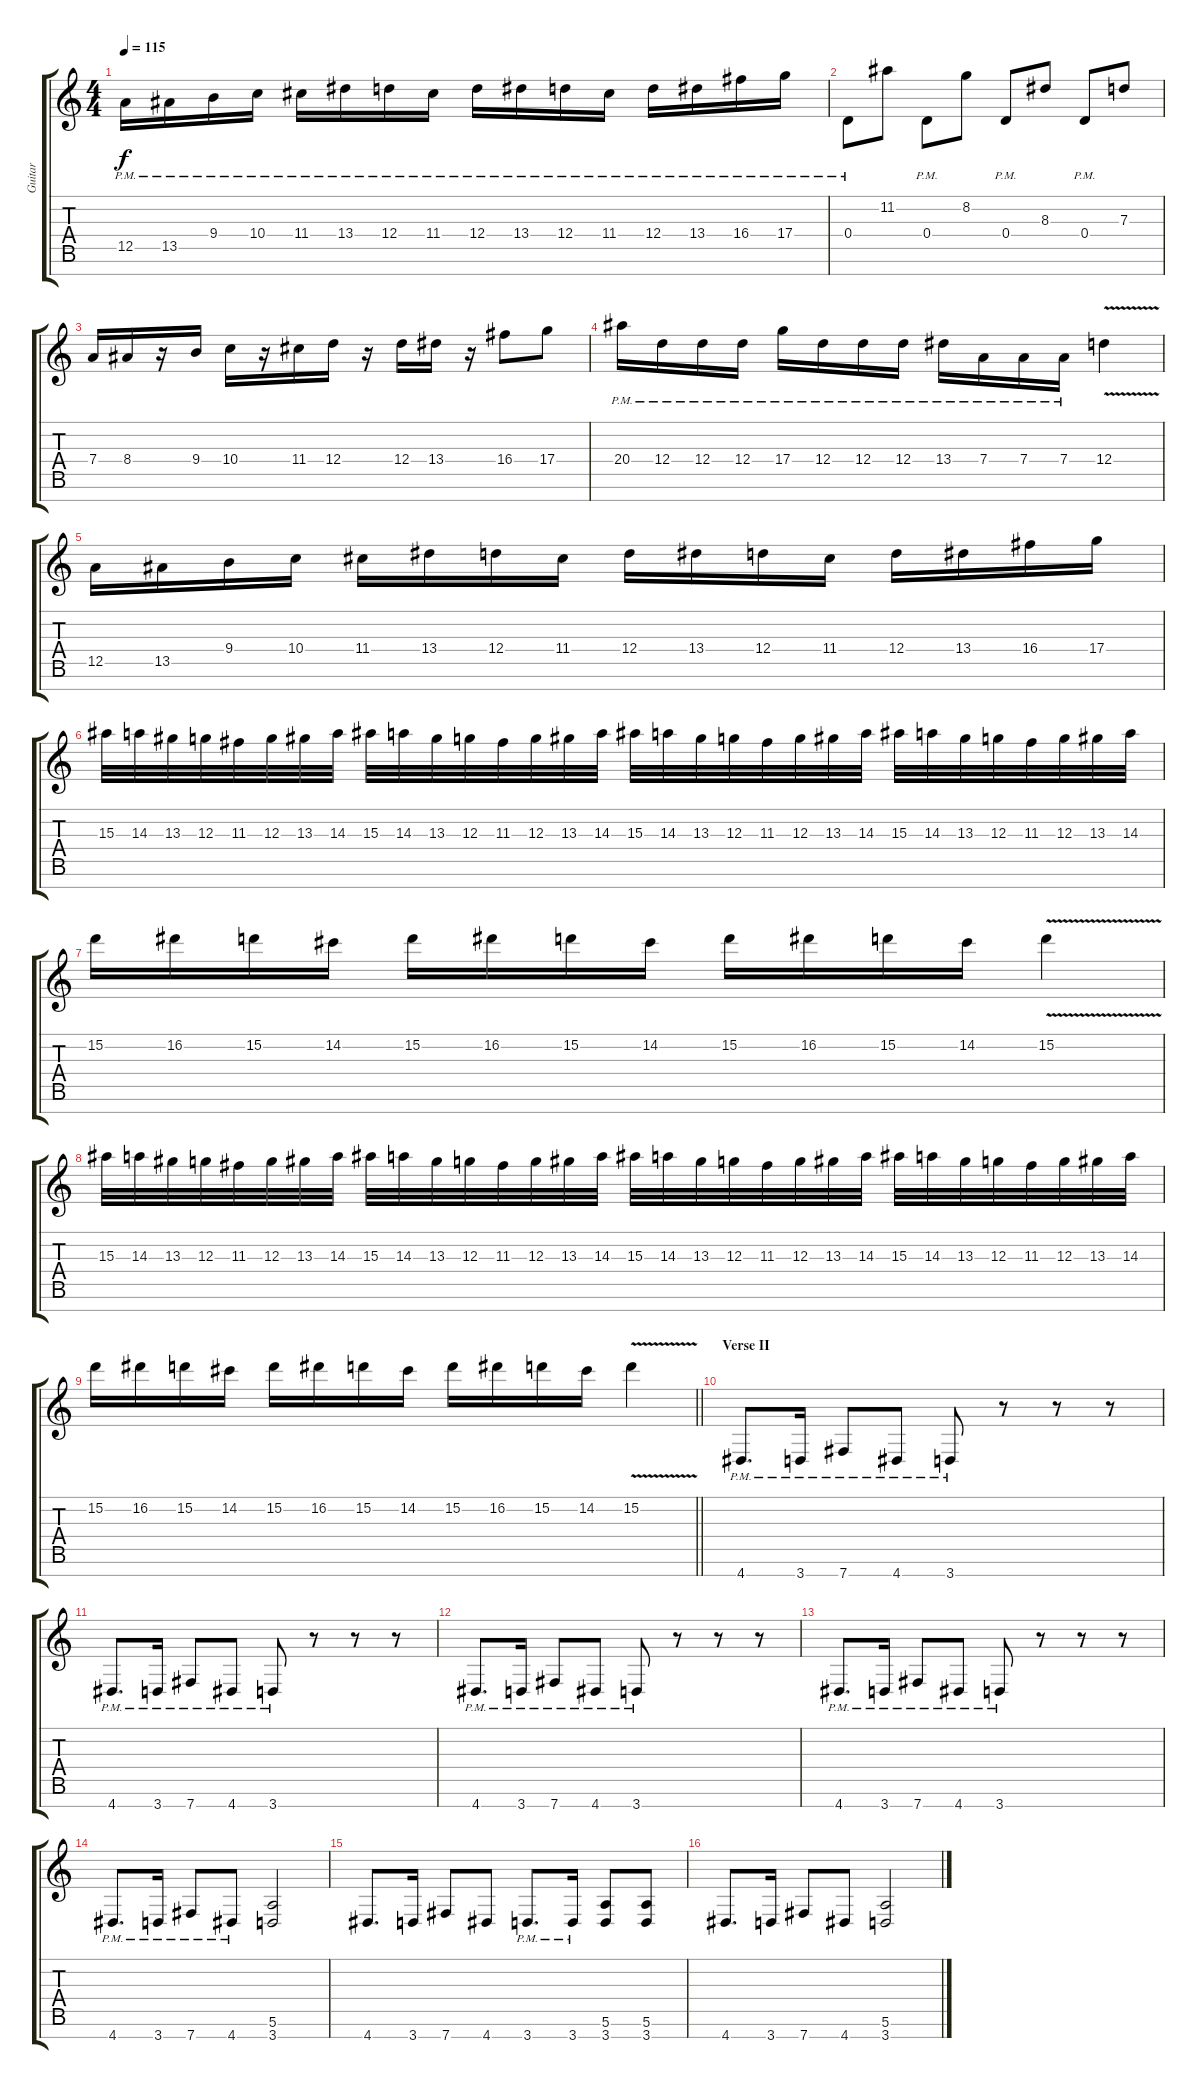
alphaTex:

\track ("Guitar" "Guitar") {instrument distortionguitar}
\staff {score tabs}
\tuning (E4 B3 G3 D3 A2 E2 B1) {hide}
\ts (4 4)
\tempo 115
\clef g2
\ks c
12.5{pm}.16{dy f} 13.5{pm}.16 9.4{pm}.16 10.4{pm}.16 11.4{pm}.16 13.4{pm}.16 12.4{pm}.16 11.4{pm}.16 12.4{pm}.16 13.4{pm}.16 12.4{pm}.16 11.4{pm}.16 12.4{pm}.16 13.4{pm}.16 16.4{pm}.16 17.4{pm}.16 |
0.4{pm}.8 11.2.8 0.4{pm}.8 8.2.8 0.4{pm}.8 8.3.8 0.4{pm}.8 7.3.8 |
7.4.16 8.4.16 r.16 9.4.16 10.4.16 r.16 11.4.16 12.4.16 r.16 12.4.16 13.4.16 r.16 16.4.8 17.4.8 |
20.4{pm}.16 12.4{pm}.16 12.4{pm}.16 12.4{pm}.16 17.4{pm}.16 12.4{pm}.16 12.4{pm}.16 12.4{pm}.16 13.4{pm}.16 7.4{pm}.16 7.4{pm}.16 7.4{pm}.16 12.4{v}.4 |
12.5.16 13.5.16 9.4.16 10.4.16 11.4.16 13.4.16 12.4.16 11.4.16 12.4.16 13.4.16 12.4.16 11.4.16 12.4.16 13.4.16 16.4.16 17.4.16 |
15.3.32 14.3.32 13.3.32 12.3.32 11.3.32 12.3.32 13.3.32 14.3.32 15.3.32 14.3.32 13.3.32 12.3.32 11.3.32 12.3.32 13.3.32 14.3.32 15.3.32 14.3.32 13.3.32 12.3.32 11.3.32 12.3.32 13.3.32 14.3.32 15.3.32 14.3.32 13.3.32 12.3.32 11.3.32 12.3.32 13.3.32 14.3.32 |
15.2.16 16.2.16 15.2.16 14.2.16 15.2.16 16.2.16 15.2.16 14.2.16 15.2.16 16.2.16 15.2.16 14.2.16 15.2{v}.4 |
15.3.32 14.3.32 13.3.32 12.3.32 11.3.32 12.3.32 13.3.32 14.3.32 15.3.32 14.3.32 13.3.32 12.3.32 11.3.32 12.3.32 13.3.32 14.3.32 15.3.32 14.3.32 13.3.32 12.3.32 11.3.32 12.3.32 13.3.32 14.3.32 15.3.32 14.3.32 13.3.32 12.3.32 11.3.32 12.3.32 13.3.32 14.3.32 |
\barLineRight lightlight
15.2.16 16.2.16 15.2.16 14.2.16 15.2.16 16.2.16 15.2.16 14.2.16 15.2.16 16.2.16 15.2.16 14.2.16 15.2{v}.4 |
\section ("" "Verse II")
4.7{pm}.8{d} 3.7{pm}.16 7.7{pm}.8 4.7{pm}.8 3.7{pm}.8 r.8 r.8 r.8 |
4.7{pm}.8{d} 3.7{pm}.16 7.7{pm}.8 4.7{pm}.8 3.7{pm}.8 r.8 r.8 r.8 |
4.7{pm}.8{d} 3.7{pm}.16 7.7{pm}.8 4.7{pm}.8 3.7{pm}.8 r.8 r.8 r.8 |
4.7{pm}.8{d} 3.7{pm}.16 7.7{pm}.8 4.7{pm}.8 3.7{pm}.8 r.8 r.8 r.8 |
4.7{pm}.8{d} 3.7{pm}.16 7.7{pm}.8 4.7{pm}.8 (5.6 3.7).2 |
4.7.8{d} 3.7.16 7.7.8 4.7.8 3.7{pm}.8{d} 3.7{pm}.16 (5.6 3.7).8 (5.6 3.7).8 |
4.7.8{d} 3.7.16 7.7.8 4.7.8 (5.6 3.7).2
